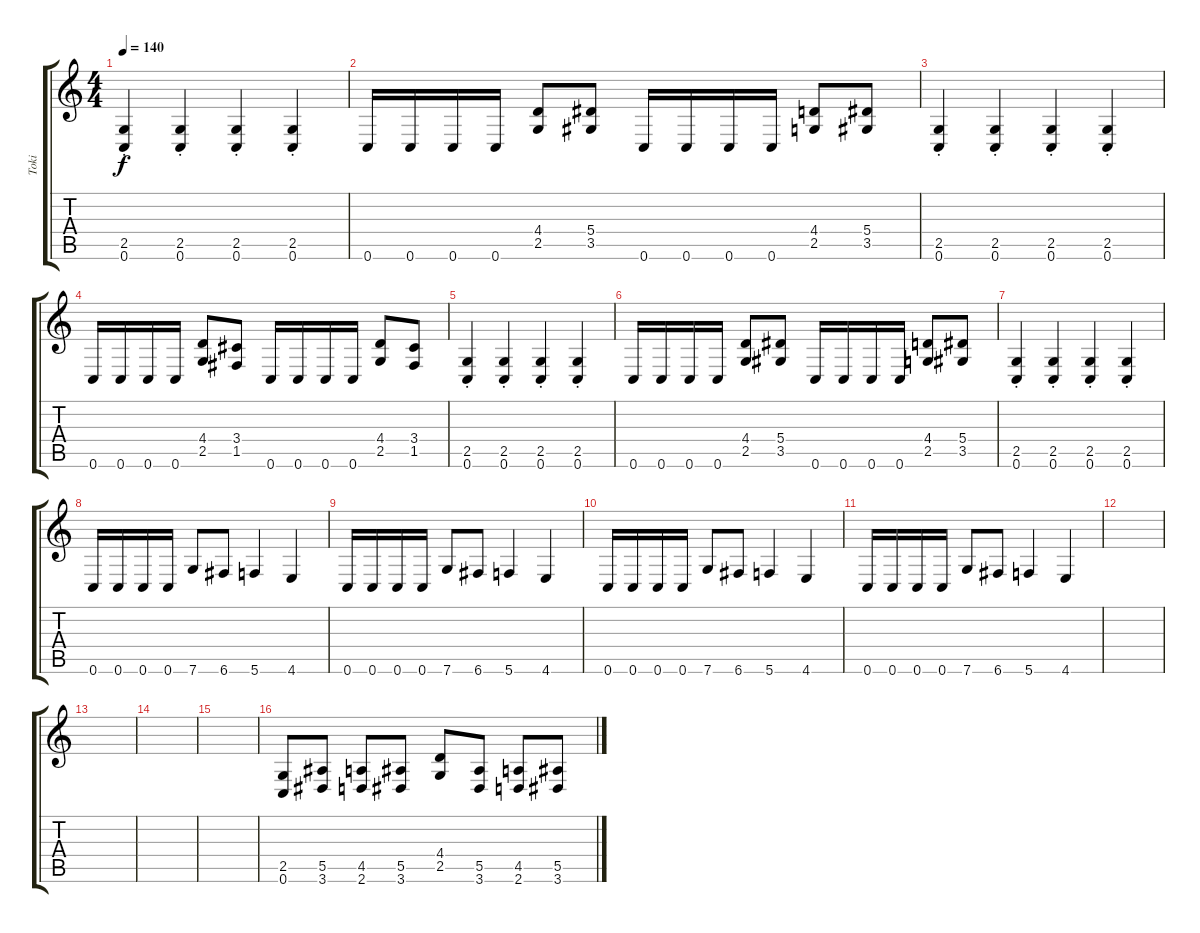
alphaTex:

\track ("Toki" "Toki") {instrument distortionguitar}
\staff {score tabs}
\tuning (C4 G3 Eb3 Bb2 F2 C2) {hide}
\ts (4 4)
\tempo 140
\clef g2
\ks c
(2.5{st} 0.6{st}).4{dy f} (2.5{st} 0.6{st}).4 (2.5{st} 0.6{st}).4 (2.5{st} 0.6{st}).4 |
0.6.16 0.6.16 0.6.16 0.6.16 (4.4 2.5).8 (5.4 3.5).8 0.6.16 0.6.16 0.6.16 0.6.16 (4.4 2.5).8 (5.4 3.5).8 |
(2.5{st} 0.6{st}).4 (2.5{st} 0.6{st}).4 (2.5{st} 0.6{st}).4 (2.5{st} 0.6{st}).4 |
0.6.16 0.6.16 0.6.16 0.6.16 (4.4 2.5).8 (3.4 1.5).8 0.6.16 0.6.16 0.6.16 0.6.16 (4.4 2.5).8 (3.4 1.5).8 |
(2.5{st} 0.6{st}).4 (2.5{st} 0.6{st}).4 (2.5{st} 0.6{st}).4 (2.5{st} 0.6{st}).4 |
0.6.16 0.6.16 0.6.16 0.6.16 (4.4 2.5).8 (5.4 3.5).8 0.6.16 0.6.16 0.6.16 0.6.16 (4.4 2.5).8 (5.4 3.5).8 |
(2.5{st} 0.6{st}).4 (2.5{st} 0.6{st}).4 (2.5{st} 0.6{st}).4 (2.5{st} 0.6{st}).4 |
0.6.16 0.6.16 0.6.16 0.6.16 7.6.8 6.6.8 5.6.4 4.6.4 |
0.6.16 0.6.16 0.6.16 0.6.16 7.6.8 6.6.8 5.6.4 4.6.4 |
0.6.16 0.6.16 0.6.16 0.6.16 7.6.8 6.6.8 5.6.4 4.6.4 |
0.6.16 0.6.16 0.6.16 0.6.16 7.6.8 6.6.8 5.6.4 4.6.4 |
|
|
|
|
(2.5 0.6).8 (5.5 3.6).8 (4.5 2.6).8 (5.5 3.6).8 (4.4 2.5).8 (5.5 3.6).8 (4.5 2.6).8 (5.5 3.6).8
